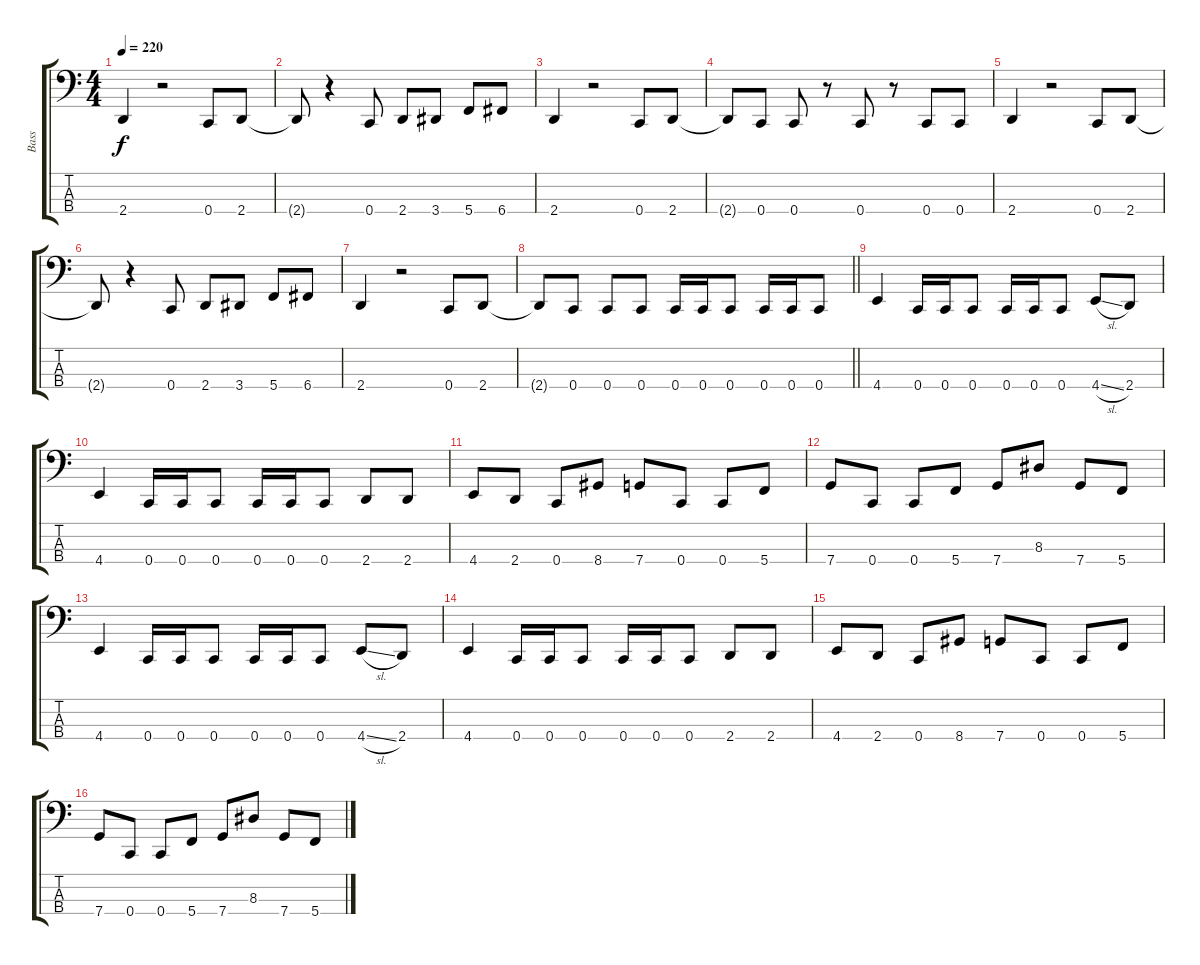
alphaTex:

\track ("Bass" "Bass") {instrument electricbassfinger}
\staff {score tabs}
\tuning (F2 C2 G1 C1) {hide}
\ts (4 4)
\tempo 220
\clef f4
\ks c
2.4.4{dy f} r.2 0.4.8 2.4.8 |
2.4{t}.8 r.4 0.4.8 2.4.8 3.4.8 5.4.8 6.4.8 |
2.4.4 r.2 0.4.8 2.4.8 |
2.4{t}.8 0.4.8 0.4.8 r.8 0.4.8 r.8 0.4.8 0.4.8 |
2.4.4 r.2 0.4.8 2.4.8 |
2.4{t}.8 r.4 0.4.8 2.4.8 3.4.8 5.4.8 6.4.8 |
2.4.4 r.2 0.4.8 2.4.8 |
\barLineRight lightlight
2.4{t}.8 0.4.8 0.4.8 0.4.8 0.4.16 0.4.16 0.4.8 0.4.16 0.4.16 0.4.8 |
4.4.4 0.4.16 0.4.16 0.4.8 0.4.16 0.4.16 0.4.8 4.4{sl}.8 2.4.8 |
4.4.4 0.4.16 0.4.16 0.4.8 0.4.16 0.4.16 0.4.8 2.4.8 2.4.8 |
4.4.8 2.4.8 0.4.8 8.4.8 7.4.8 0.4.8 0.4.8 5.4.8 |
7.4.8 0.4.8 0.4.8 5.4.8 7.4.8 8.3.8 7.4.8 5.4.8 |
4.4.4 0.4.16 0.4.16 0.4.8 0.4.16 0.4.16 0.4.8 4.4{sl}.8 2.4.8 |
4.4.4 0.4.16 0.4.16 0.4.8 0.4.16 0.4.16 0.4.8 2.4.8 2.4.8 |
4.4.8 2.4.8 0.4.8 8.4.8 7.4.8 0.4.8 0.4.8 5.4.8 |
7.4.8 0.4.8 0.4.8 5.4.8 7.4.8 8.3.8 7.4.8 5.4.8
